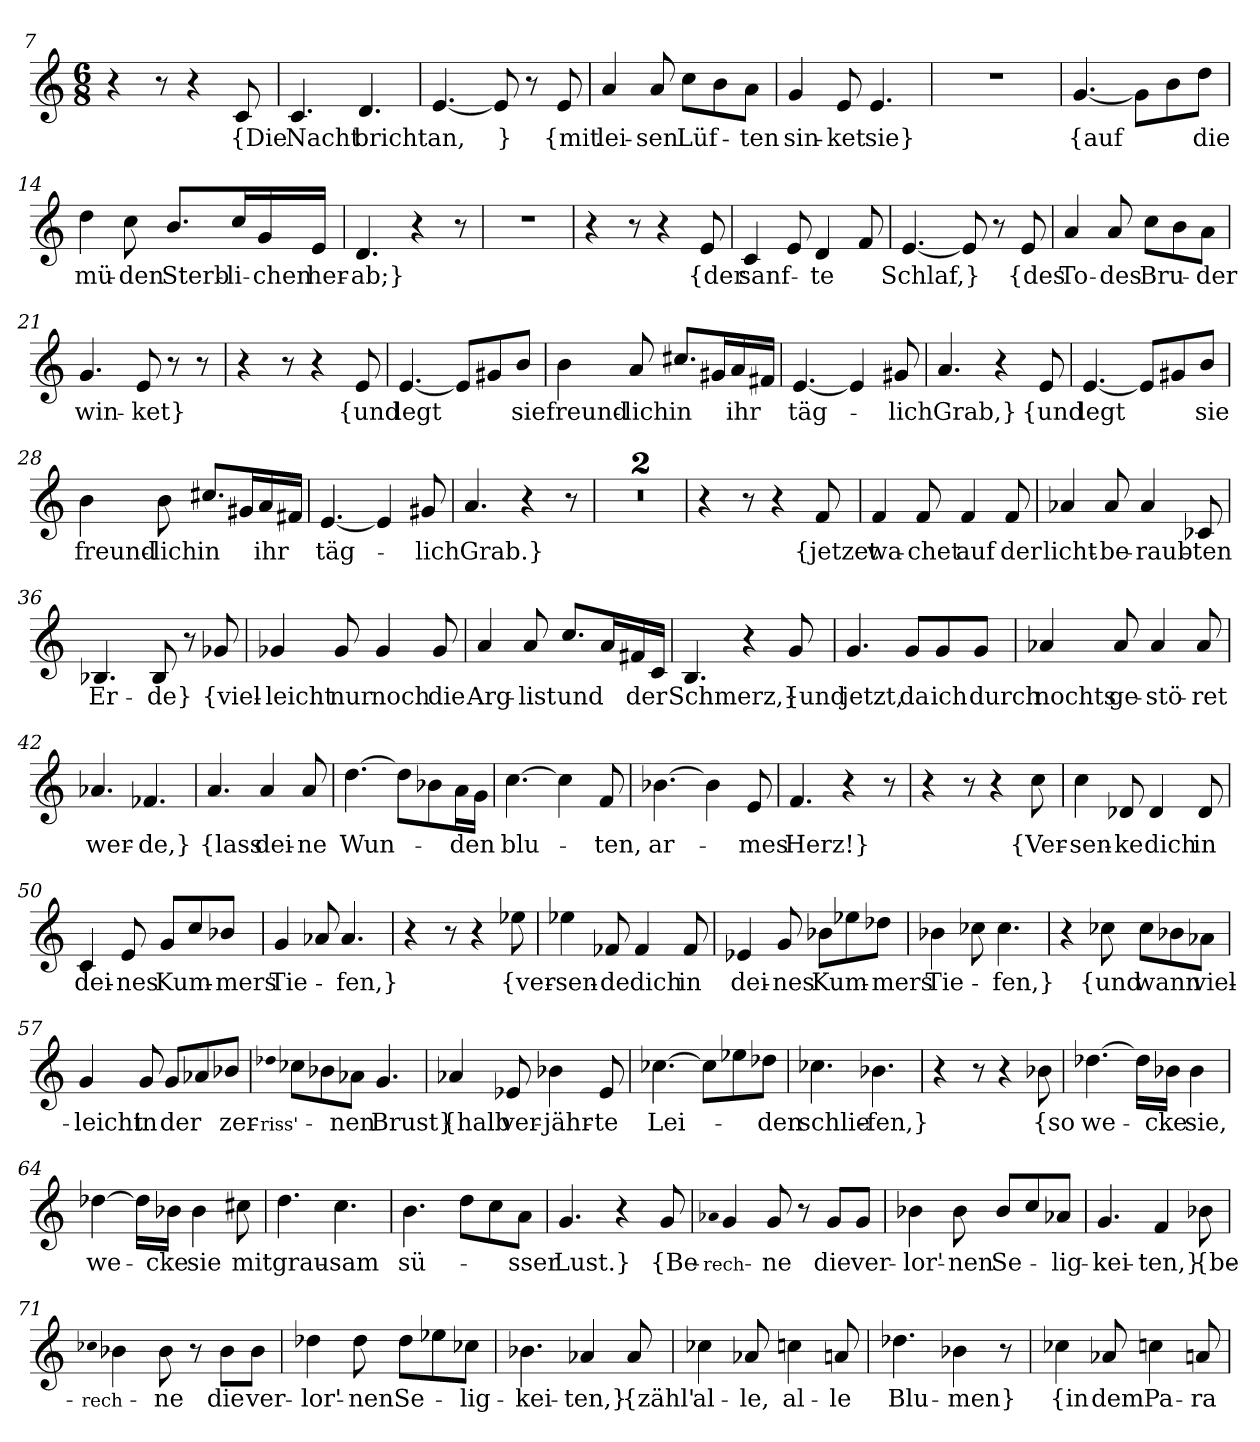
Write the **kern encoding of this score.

**kern	**text
*part1	*part1
*staff1	*staff1
*clefG2	*
*k[]	*
*M6/8	*
=7	=7
4r	.
8r	.
4r	.
8c	{Die
=8	=8
4.c	Nacht
4.d	bricht
=9	=9
[4.e	an,
8e]	}
8r	.
8e	{mit
=10	=10
4a	lei-
8a	-sen
8cc\L	Lüf-
8b\	.
8a\J	-ten
=11	=11
4g	sin-
8e	-ket
4.e	sie}
=12	=12
2.r	.
=13	=13
[4.g	{auf
8g\L]	.
8b\	.
8dd\J	die
=14	=14
4dd	mü-
8cc	-den
8.b/L	Sterb-
16cc/L	-li-
16g/	-chen
16e/JJ	her-
=15	=15
4.d	-ab;}
4r	.
8r	.
=16	=16
2.r	.
=17	=17
4r	.
8r	.
4r	.
8e	{der
=18	=18
4c	sanf-
8e	.
4d	-te
8f	.
=19	=19
[4.e	Schlaf,
8e]	}
8r	.
8e	{des
=20	=20
4a	To-
8a	-des
8cc\L	Bru-
8b\	.
8a\J	-der
=21	=21
4.g	win-
8e	-ket}
8r	.
8r	.
=22	=22
4r	.
8r	.
4r	.
8e	{und
=23	=23
[4.e	legt
8e/L]	.
8g#X/	.
8b/J	sie
=24	=24
4b	freund-
8a	-lich
8.cc#X/L	in
16g#X/L	.
16a/	ihr
16f#X/JJ	.
=25	=25
[4.e	täg-
4e]	.
8g#X	-lich
=26	=26
4.a	Grab,}
4r	.
8e	{und
=27	=27
[4.e	legt
8e/L]	.
8g#X/	.
8b/J	sie
=28	=28
4b	freund-
8b	-lich
8.cc#X/L	in
16g#X/L	.
16a/	ihr
16f#X/JJ	.
=29	=29
[4.e	täg-
4e]	.
8g#X	-lich
=30	=30
4.a	Grab.}
4r	.
8r	.
=31	=31
2.r	.
=32	=32
2.r	.
=33	=33
4r	.
8r	.
4r	.
8f	{jetzet
=34	=34
4f	wa-
8f	-chet
4f	auf
8f	der
=35	=35
4a-X	licht-
8a-	-be-
4a-	-raub-
8c-X	-ten
=36	=36
4.B-X	Er-
8B-	-de}
8r	.
8g-X	{viel-
=37	=37
4g-X	-leicht
8g-	nur
4g-	noch
8g-	die
=38	=38
4a	Arg-
8a	-list
8.cc/L	und
16a/L	.
16f#X/	der
16c/JJ	.
=39	=39
4.B	Schmerz,}
4r	.
8g	{und
=40	=40
4.g	jetzt,
8g/L	da
8g/	ich
8g/J	durch
=41	=41
4a-X	nochts
8a-	ge-
4a-	-stö-
8a-	-ret
=42	=42
4.a-X	wer-
4.f-X	-de,}
=43	=43
4.a	{lass
4a	dei-
8a	-ne
=44	=44
[4.dd	Wun-
8dd\L]	.
8b-X\	.
16a\L	-den
16g\JJ	.
=45	=45
[4.cc	blu-
4cc]	.
8f	-ten,
=46	=46
[4.b-X	ar-
4b-]	.
8e	-mes
=47	=47
4.f	Herz!}
4r	.
8r	.
=48	=48
4r	.
8r	.
4r	.
8cc	{Ver-
=49	=49
4cc	-sen-
8d-X	-ke
4d-	dich
8d-	in
=50	=50
4c	dei-
8e	-nes
8g/L	Kum-
8cc/	.
8b-X/J	-mers
=51	=51
4g	Tie-
8a-X	.
4.a-	-fen,}
=52	=52
4r	.
8r	.
4r	.
8ee-X	{ver-
=53	=53
4ee-X	-sen-
8f-X	-de
4f-	dich
8f-	in
=54	=54
4e-X	dei-
8g	-nes
8b-X\L	Kum-
8ee-X\	.
8dd-X\J	-mers
=55	=55
4b-X	Tie-
8cc-X	.
4.cc-	-fen,}
=56	=56
4r	.
8cc-X	{und
8cc-\L	wann
8b-X\	.
8a-X\J	viel-
=57	=57
4g	-leicht
8g	in
8g/L	der
8a-X/	.
8b-X/J	zer-
=58	=58
qdd-X	-riss'-
8cc-X\L	.
8b-X\	.
8a-X\J	-nen
4.g	Brust}
=59	=59
4a-X	{halb
8e-X	ver-
4b-X	-jähr-
8e-	-te
=60	=60
[4.cc-X	Lei-
8cc-\L]	.
8ee-X\	.
8dd-X\J	-den
=61	=61
4.cc-X	schlie-
4.b-X	-fen,}
=62	=62
4r	.
8r	.
4r	.
8b-X	{so
=63	=63
[4.dd-X	we-
16dd-\LL]	.
16b-X\JJ	-cke
4b-	sie,
=64	=64
[4dd-X	we-
16dd-\LL]	.
16b-X\JJ	-cke
4b-	sie
8cc#X	mit
=65	=65
4.dd	grau-
4.cc	-sam
=66	=66
4.b	sü-
8dd\L	.
8cc\	.
8a\J	-sser
=67	=67
4.g	Lust.}
4r	.
8g	{Be-
=68	=68
qa-X	-rech-
4g	.
8g	-ne
8r	.
8g/L	die
8g/J	ver-
=69	=69
4b-X	-lor'-
8b-	-nen
8b-/L	Se-
8cc/	.
8a-X/J	-lig-
=70	=70
4.g	-kei-
4f	-ten,}
8b-X	{be-
=71	=71
qcc-X	-rech-
4b-X	.
8b-	-ne
8r	.
8b-\L	die
8b-\J	ver-
=72	=72
4dd-X	-lor'-
8dd-	-nen
8dd-\L	Se-
8ee-X\	.
8cc-X\J	-lig-
=73	=73
4.b-X	-kei-
4a-X	-ten,}
8a-	{zähl'
=74	=74
4cc-X	al-
8a-X	-le,
4ccn	al-
8an	-le
=75	=75
4.dd-X	Blu-
4b-X	-men}
8r	.
=76	=76
4cc-X	{in
8a-X	dem
4ccn	Pa-
8an	-ra-
=	=
*-	*-
